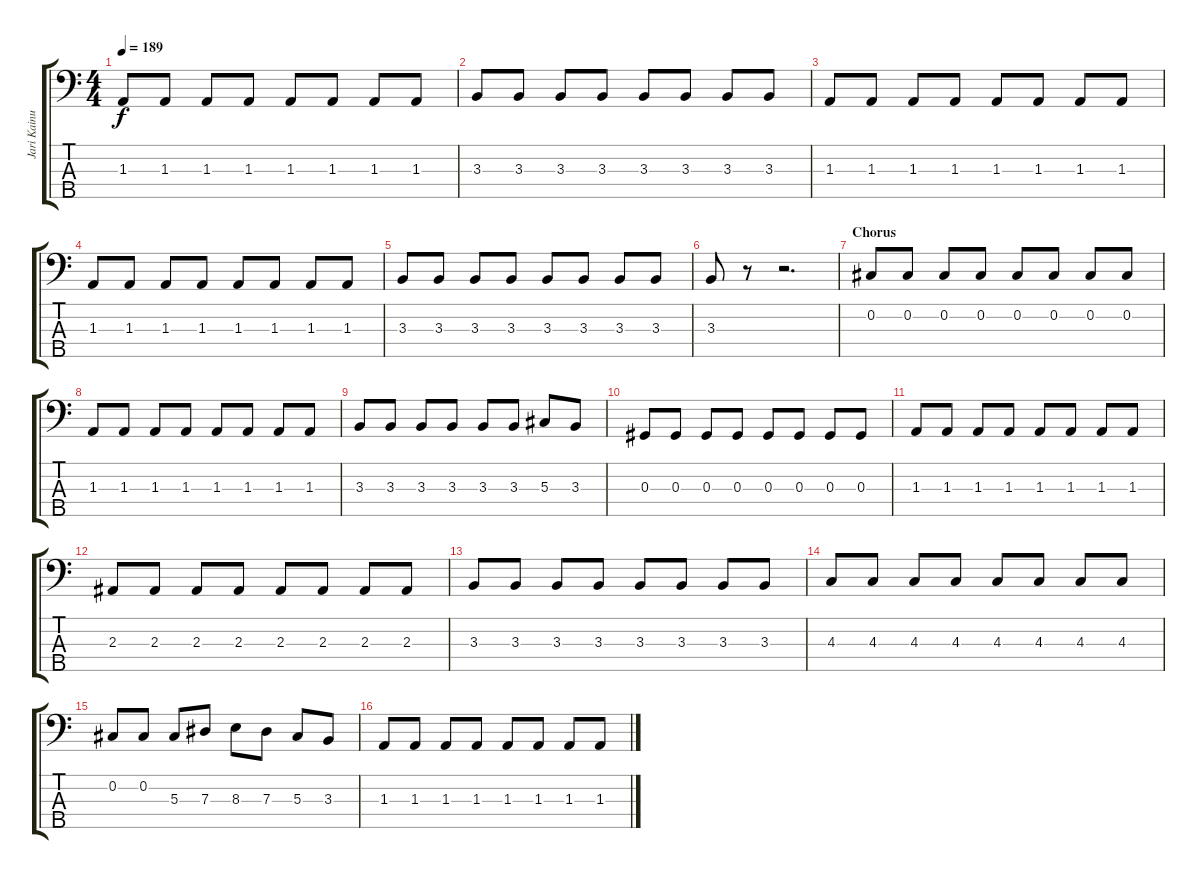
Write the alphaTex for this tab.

\track ("Jari Kainulainen " "Jari Kainu") {instrument electricbasspick}
\staff {score tabs}
\tuning (Gb2 Db2 Ab1 Eb1 Bb0) {hide}
\ts (4 4)
\tempo 189
\clef f4
\ks c
1.3.8{dy f} 1.3.8 1.3.8 1.3.8 1.3.8 1.3.8 1.3.8 1.3.8 |
3.3.8 3.3.8 3.3.8 3.3.8 3.3.8 3.3.8 3.3.8 3.3.8 |
1.3.8 1.3.8 1.3.8 1.3.8 1.3.8 1.3.8 1.3.8 1.3.8 |
1.3.8 1.3.8 1.3.8 1.3.8 1.3.8 1.3.8 1.3.8 1.3.8 |
3.3.8 3.3.8 3.3.8 3.3.8 3.3.8 3.3.8 3.3.8 3.3.8 |
3.3.8 r.8 r.2{d} |
\section ("" "Chorus")
0.2.8 0.2.8 0.2.8 0.2.8 0.2.8 0.2.8 0.2.8 0.2.8 |
1.3.8 1.3.8 1.3.8 1.3.8 1.3.8 1.3.8 1.3.8 1.3.8 |
3.3.8 3.3.8 3.3.8 3.3.8 3.3.8 3.3.8 5.3.8 3.3.8 |
0.3.8 0.3.8 0.3.8 0.3.8 0.3.8 0.3.8 0.3.8 0.3.8 |
1.3.8 1.3.8 1.3.8 1.3.8 1.3.8 1.3.8 1.3.8 1.3.8 |
2.3.8 2.3.8 2.3.8 2.3.8 2.3.8 2.3.8 2.3.8 2.3.8 |
3.3.8 3.3.8 3.3.8 3.3.8 3.3.8 3.3.8 3.3.8 3.3.8 |
4.3.8 4.3.8 4.3.8 4.3.8 4.3.8 4.3.8 4.3.8 4.3.8 |
0.2.8 0.2.8 5.3.8 7.3.8 8.3.8 7.3.8 5.3.8 3.3.8 |
1.3.8 1.3.8 1.3.8 1.3.8 1.3.8 1.3.8 1.3.8 1.3.8
